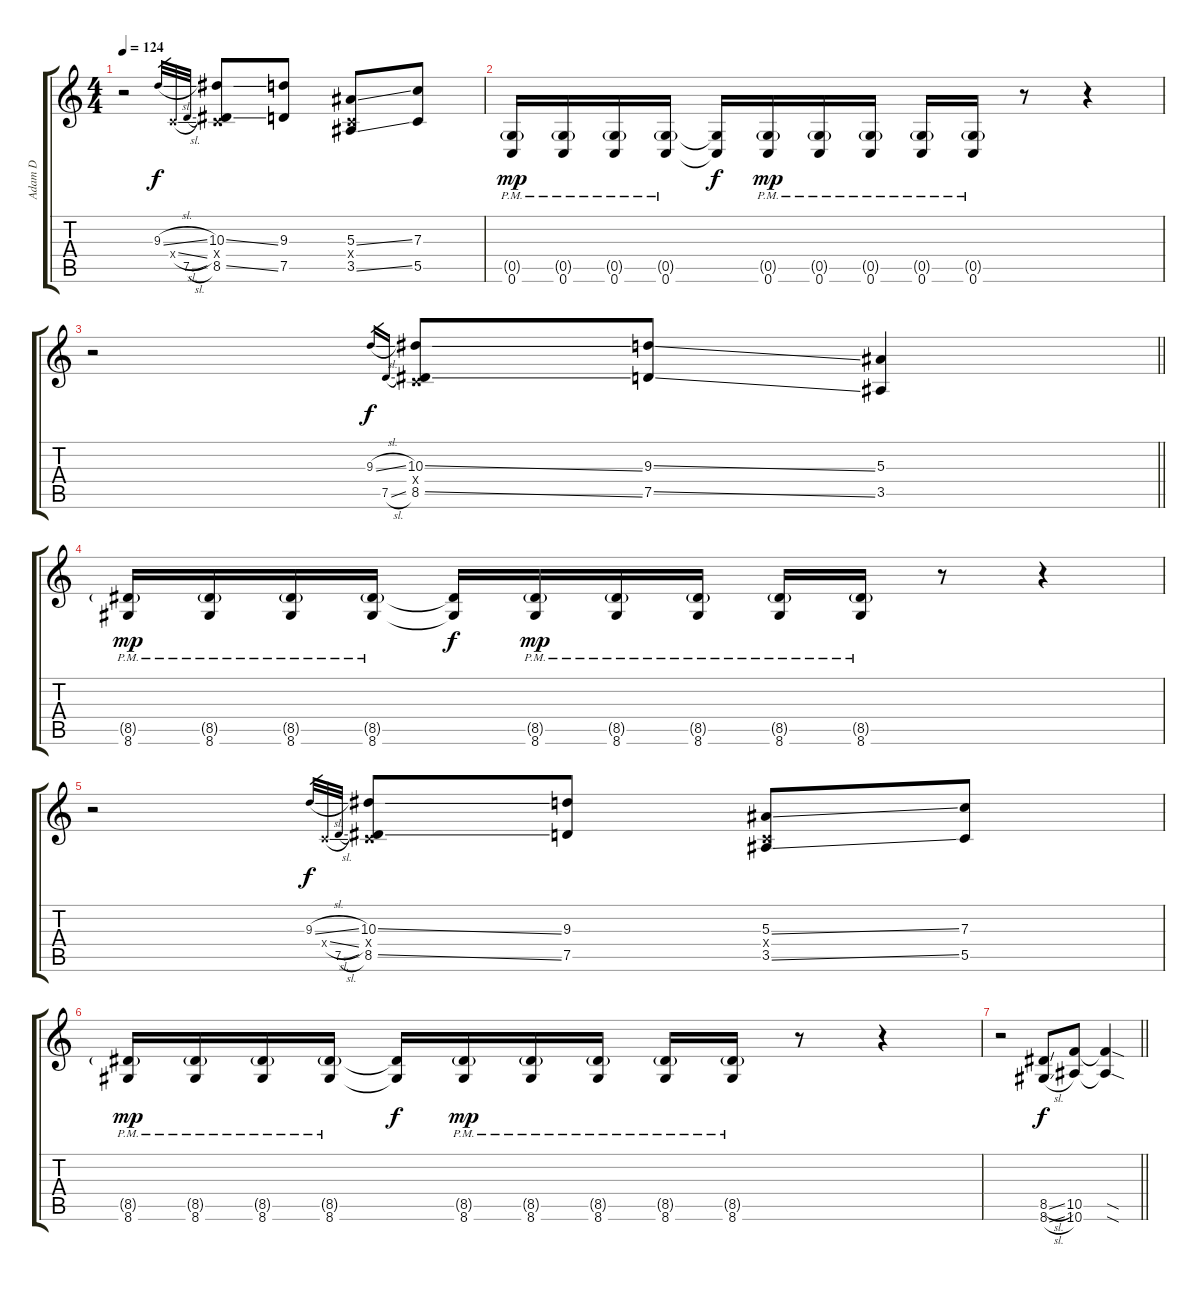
\track ("Adam D" "Adam D") {instrument overdrivenguitar}
\staff {score tabs}
\tuning (D4 A3 F3 C3 G2 C2) {hide}
\ts (4 4)
\tempo 124
\clef g2
\ks c
r.2{dy mp} 9.3{sl}.32{gr dy f} 0.4{sl x}.32{gr} 7.5{sl}.32{gr} (10.3{ss} 0.4{x} 8.5{ss}).8 (9.3 7.5).8 (5.3{ss} 0.4{x} 3.5{ss}).8 (7.3 5.5).8 |
(0.5{g pm} 0.6{pm}).16{dy mp} (0.5{g pm} 0.6{pm}).16 (0.5{g pm} 0.6{pm}).16 (0.5{g pm} 0.6{pm}).16 (0.5{t} 0.6{t}).16{dy f} (0.5{g pm} 0.6{pm}).16{dy mp} (0.5{g pm} 0.6{pm}).16 (0.5{g pm} 0.6{pm}).16 (0.5{g pm} 0.6{pm}).16 (0.5{g pm} 0.6{pm}).16 r.8 r.4 |
\barLineRight lightlight
r.2 9.3{sl}.16{gr dy f} 7.5{sl}.16{gr} (10.3{ss} 0.4{x} 8.5{ss}).8 (9.3{ss} 7.5{ss}).8 (5.3 3.5).4 |
(8.5{g pm} 8.6{pm}).16{dy mp} (8.5{g pm} 8.6{pm}).16 (8.5{g pm} 8.6{pm}).16 (8.5{g pm} 8.6{pm}).16 (8.5{t} 8.6{t}).16{dy f} (8.5{g pm} 8.6{pm}).16{dy mp} (8.5{g pm} 8.6{pm}).16 (8.5{g pm} 8.6{pm}).16 (8.5{g pm} 8.6{pm}).16 (8.5{g pm} 8.6{pm}).16 r.8 r.4 |
r.2 9.3{sl}.32{gr dy f} 0.4{sl x}.32{gr} 7.5{sl}.32{gr} (10.3{ss} 0.4{x} 8.5{ss}).8 (9.3 7.5).8 (5.3{ss} 0.4{x} 3.5{ss}).8 (7.3 5.5).8 |
(8.5{g pm} 8.6{pm}).16{dy mp} (8.5{g pm} 8.6{pm}).16 (8.5{g pm} 8.6{pm}).16 (8.5{g pm} 8.6{pm}).16 (8.5{t} 8.6{t}).16{dy f} (8.5{g pm} 8.6{pm}).16{dy mp} (8.5{g pm} 8.6{pm}).16 (8.5{g pm} 8.6{pm}).16 (8.5{g pm} 8.6{pm}).16 (8.5{g pm} 8.6{pm}).16 r.8 r.4 |
\barLineRight lightlight
r.2 (8.5{sl} 8.6{sl}).8{dy f} (10.5 10.6).8 (10.5{sod t} 10.6{sod t}).4
